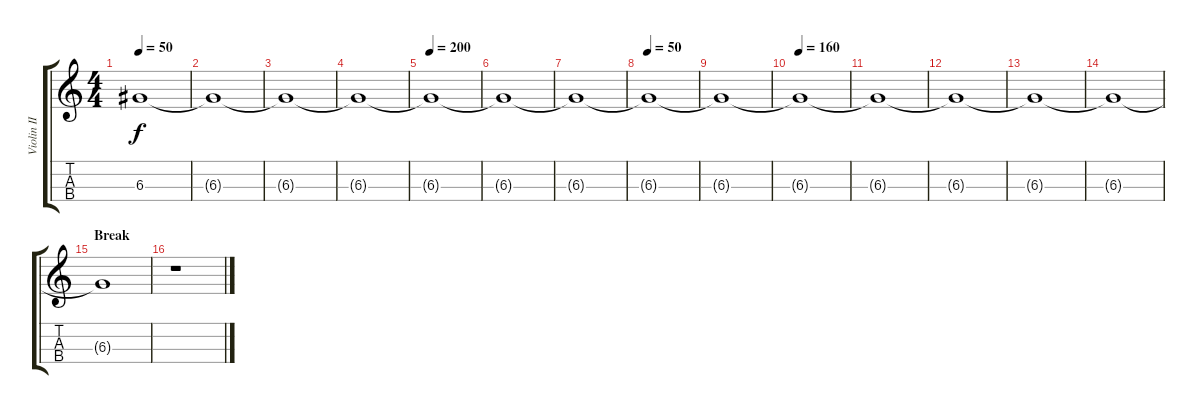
\track ("Violin II" "Violin II") {instrument violin}
\staff {score tabs}
\tuning (E5 A4 D4 G3) {hide}
\ts (4 4)
\tempo 50
\clef g2
\ks c
6.3{t}.1{dy f} |
6.3{t}.1 |
6.3{t}.1 |
6.3{t}.1 |
\tempo 200
6.3{t}.1 |
6.3{t}.1 |
6.3{t}.1 |
\tempo 50
6.3{t}.1 |
6.3{t}.1 |
\tempo 160
6.3{t}.1 |
6.3{t}.1 |
6.3{t}.1 |
6.3{t}.1 |
6.3{t}.1 |
\section ("" "Break")
6.3{t}.1 |
r.1
